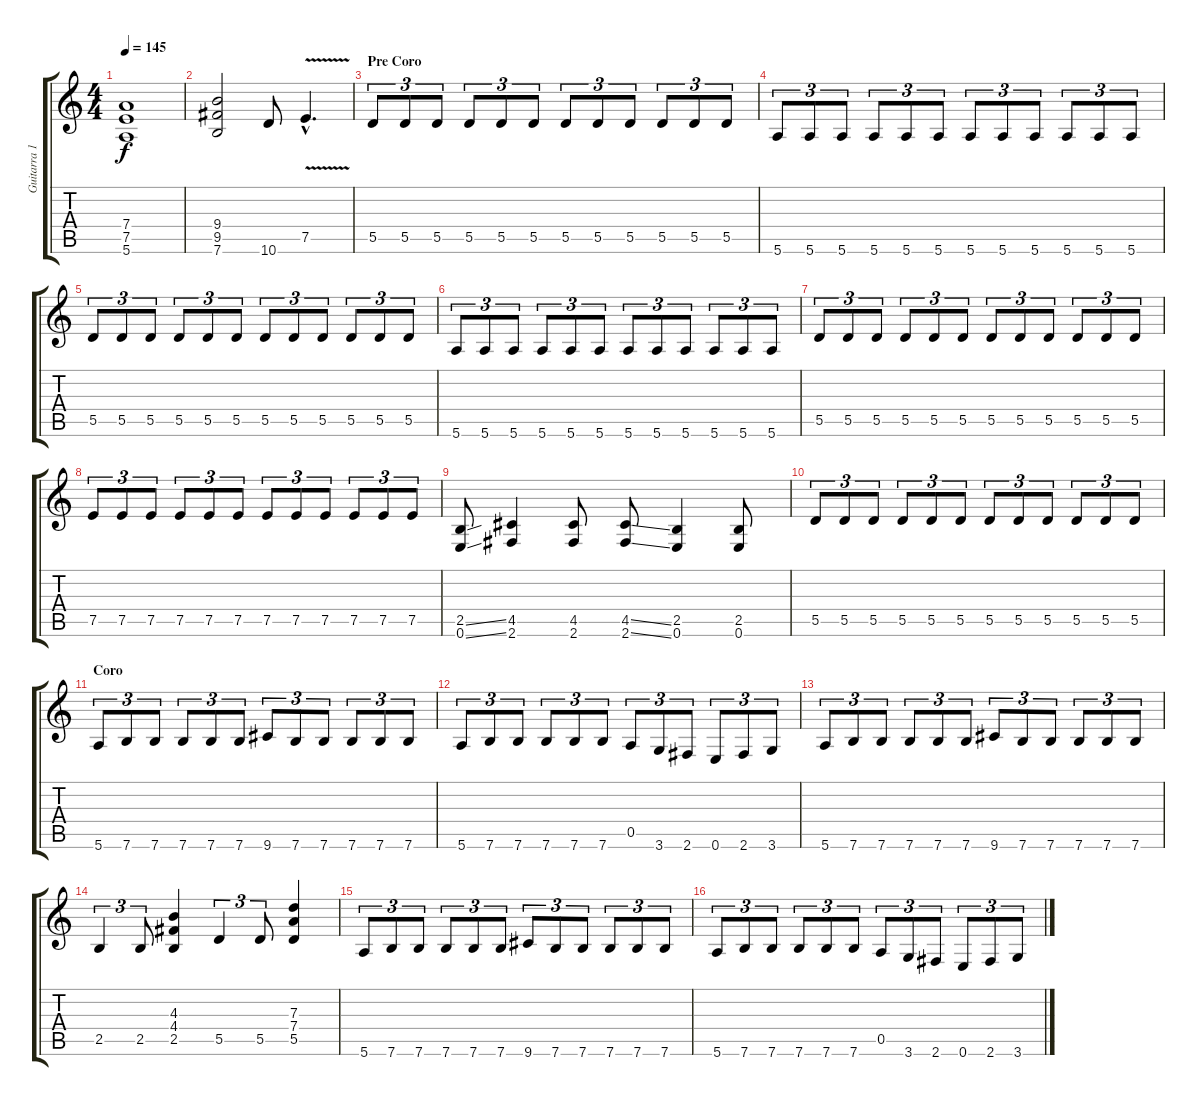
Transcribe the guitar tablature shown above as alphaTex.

\track ("Guitarra 1" "Guitarra 1") {instrument overdrivenguitar}
\staff {score tabs}
\tuning (E4 B3 G3 D3 A2 E2) {hide}
\ts (4 4)
\tempo 145
\clef g2
\ks c
(7.4 7.5 5.6).1{dy f} |
(9.4 9.5 7.6).2 10.6.8 7.5{v hac}.4{d} |
\section ("" "Pre Coro")
5.5.8{tu (3 2)} 5.5.8{tu (3 2)} 5.5.8{tu (3 2)} 5.5.8{tu (3 2)} 5.5.8{tu (3 2)} 5.5.8{tu (3 2)} 5.5.8{tu (3 2)} 5.5.8{tu (3 2)} 5.5.8{tu (3 2)} 5.5.8{tu (3 2)} 5.5.8{tu (3 2)} 5.5.8{tu (3 2)} |
5.6.8{tu (3 2)} 5.6.8{tu (3 2)} 5.6.8{tu (3 2)} 5.6.8{tu (3 2)} 5.6.8{tu (3 2)} 5.6.8{tu (3 2)} 5.6.8{tu (3 2)} 5.6.8{tu (3 2)} 5.6.8{tu (3 2)} 5.6.8{tu (3 2)} 5.6.8{tu (3 2)} 5.6.8{tu (3 2)} |
5.5.8{tu (3 2)} 5.5.8{tu (3 2)} 5.5.8{tu (3 2)} 5.5.8{tu (3 2)} 5.5.8{tu (3 2)} 5.5.8{tu (3 2)} 5.5.8{tu (3 2)} 5.5.8{tu (3 2)} 5.5.8{tu (3 2)} 5.5.8{tu (3 2)} 5.5.8{tu (3 2)} 5.5.8{tu (3 2)} |
5.6.8{tu (3 2)} 5.6.8{tu (3 2)} 5.6.8{tu (3 2)} 5.6.8{tu (3 2)} 5.6.8{tu (3 2)} 5.6.8{tu (3 2)} 5.6.8{tu (3 2)} 5.6.8{tu (3 2)} 5.6.8{tu (3 2)} 5.6.8{tu (3 2)} 5.6.8{tu (3 2)} 5.6.8{tu (3 2)} |
5.5.8{tu (3 2)} 5.5.8{tu (3 2)} 5.5.8{tu (3 2)} 5.5.8{tu (3 2)} 5.5.8{tu (3 2)} 5.5.8{tu (3 2)} 5.5.8{tu (3 2)} 5.5.8{tu (3 2)} 5.5.8{tu (3 2)} 5.5.8{tu (3 2)} 5.5.8{tu (3 2)} 5.5.8{tu (3 2)} |
7.5.8{tu (3 2)} 7.5.8{tu (3 2)} 7.5.8{tu (3 2)} 7.5.8{tu (3 2)} 7.5.8{tu (3 2)} 7.5.8{tu (3 2)} 7.5.8{tu (3 2)} 7.5.8{tu (3 2)} 7.5.8{tu (3 2)} 7.5.8{tu (3 2)} 7.5.8{tu (3 2)} 7.5.8{tu (3 2)} |
(2.5{ss} 0.6{ss}).8 (4.5 2.6).4 (4.5 2.6).8 (4.5{ss} 2.6{ss}).8 (2.5 0.6).4 (2.5 0.6).8 |
5.5.8{tu (3 2)} 5.5.8{tu (3 2)} 5.5.8{tu (3 2)} 5.5.8{tu (3 2)} 5.5.8{tu (3 2)} 5.5.8{tu (3 2)} 5.5.8{tu (3 2)} 5.5.8{tu (3 2)} 5.5.8{tu (3 2)} 5.5.8{tu (3 2)} 5.5.8{tu (3 2)} 5.5.8{tu (3 2)} |
\section ("" "Coro")
5.6.8{tu (3 2)} 7.6.8{tu (3 2)} 7.6.8{tu (3 2)} 7.6.8{tu (3 2)} 7.6.8{tu (3 2)} 7.6.8{tu (3 2)} 9.6.8{tu (3 2)} 7.6.8{tu (3 2)} 7.6.8{tu (3 2)} 7.6.8{tu (3 2)} 7.6.8{tu (3 2)} 7.6.8{tu (3 2)} |
5.6.8{tu (3 2)} 7.6.8{tu (3 2)} 7.6.8{tu (3 2)} 7.6.8{tu (3 2)} 7.6.8{tu (3 2)} 7.6.8{tu (3 2)} 0.5.8{tu (3 2)} 3.6.8{tu (3 2)} 2.6.8{tu (3 2)} 0.6.8{tu (3 2)} 2.6.8{tu (3 2)} 3.6.8{tu (3 2)} |
5.6.8{tu (3 2)} 7.6.8{tu (3 2)} 7.6.8{tu (3 2)} 7.6.8{tu (3 2)} 7.6.8{tu (3 2)} 7.6.8{tu (3 2)} 9.6.8{tu (3 2)} 7.6.8{tu (3 2)} 7.6.8{tu (3 2)} 7.6.8{tu (3 2)} 7.6.8{tu (3 2)} 7.6.8{tu (3 2)} |
2.5.4{tu (3 2)} 2.5.8{tu (3 2)} (4.3 4.4 2.5).4 5.5.4{tu (3 2)} 5.5.8{tu (3 2)} (7.3 7.4 5.5).4 |
5.6.8{tu (3 2)} 7.6.8{tu (3 2)} 7.6.8{tu (3 2)} 7.6.8{tu (3 2)} 7.6.8{tu (3 2)} 7.6.8{tu (3 2)} 9.6.8{tu (3 2)} 7.6.8{tu (3 2)} 7.6.8{tu (3 2)} 7.6.8{tu (3 2)} 7.6.8{tu (3 2)} 7.6.8{tu (3 2)} |
5.6.8{tu (3 2)} 7.6.8{tu (3 2)} 7.6.8{tu (3 2)} 7.6.8{tu (3 2)} 7.6.8{tu (3 2)} 7.6.8{tu (3 2)} 0.5.8{tu (3 2)} 3.6.8{tu (3 2)} 2.6.8{tu (3 2)} 0.6.8{tu (3 2)} 2.6.8{tu (3 2)} 3.6.8{tu (3 2)}
